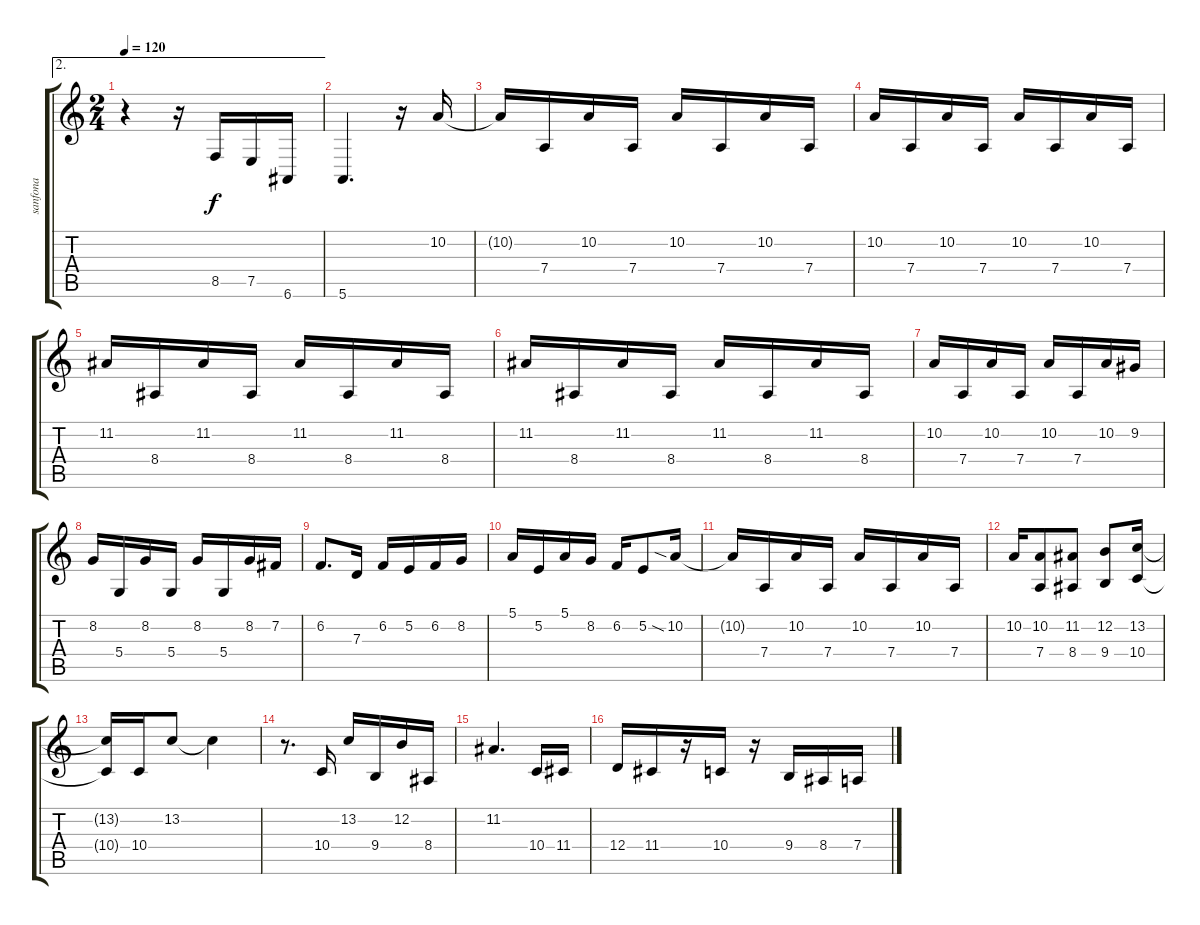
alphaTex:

\track ("sanfona" "sanfona") {instrument accordion}
\staff {score tabs}
\tuning (E4 B3 G3 D3 A2 E2) {hide}
\ae 2
\ts (2 4)
\tempo 120
\clef g2
\ks c
r.4{dy f} r.16 8.5.16 7.5.16 6.6.16 |
5.6.4{d} r.16 10.2.16 |
10.2{t}.16 7.4.16 10.2.16 7.4.16 10.2.16 7.4.16 10.2.16 7.4.16 |
10.2.16 7.4.16 10.2.16 7.4.16 10.2.16 7.4.16 10.2.16 7.4.16 |
11.2.16 8.4.16 11.2.16 8.4.16 11.2.16 8.4.16 11.2.16 8.4.16 |
11.2.16 8.4.16 11.2.16 8.4.16 11.2.16 8.4.16 11.2.16 8.4.16 |
10.2.16 7.4.16 10.2.16 7.4.16 10.2.16 7.4.16 10.2.16 9.2.16 |
8.2.16 5.4.16 8.2.16 5.4.16 8.2.16 5.4.16 8.2.16 7.2.16 |
6.2.8{d} 7.3.16 6.2.16 5.2.16 6.2.16 8.2.16 |
5.1.16 5.2.16 5.1.16 8.2.16 6.2.16 5.2.8 10.2{sia}.16 |
10.2{t}.16 7.4.16 10.2.16 7.4.16 10.2.16 7.4.16 10.2.16 7.4.16 |
10.2.16 (10.2 7.4).8 (11.2 8.4).8 (12.2 9.4).8 (13.2 10.4).16 |
(13.2{t} 10.4{t}).16 10.4.16 13.2.8 13.2{t}.4 |
r.8{d} 10.4.16 13.2.16 9.4.16 12.2.16 8.4.16 |
11.2.4{d} 10.4.16 11.4.16 |
12.4.16 11.4.16 r.16 10.4.16 r.16 9.4.16 8.4.16 7.4.16
